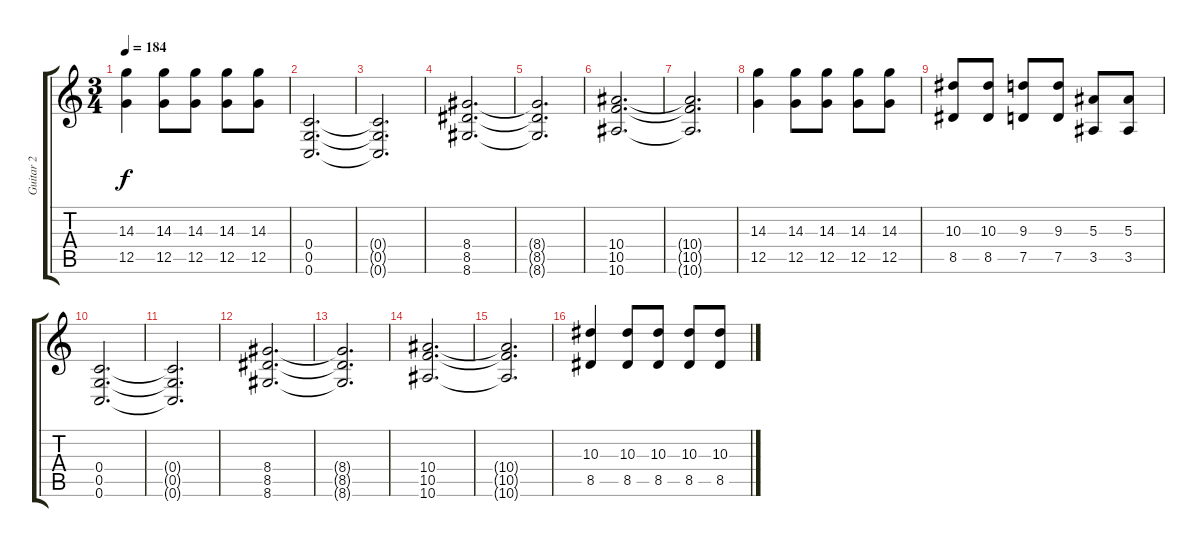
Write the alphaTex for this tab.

\track ("Guitar 2" "Guitar 2") {instrument distortionguitar}
\staff {score tabs}
\tuning (D4 A3 F3 C3 G2 C2) {hide}
\ts (3 4)
\tempo 184
\clef g2
\ks c
(14.3 12.5).4{dy f} (14.3 12.5).8 (14.3 12.5).8 (14.3 12.5).8 (14.3 12.5).8 |
(0.4 0.5 0.6).2{d} |
(0.4{t} 0.5{t} 0.6{t}).2{d} |
(8.4 8.5 8.6).2{d} |
(8.4{t} 8.5{t} 8.6{t}).2{d} |
(10.4 10.5 10.6).2{d} |
(10.4{t} 10.5{t} 10.6{t}).2{d} |
(14.3 12.5).4 (14.3 12.5).8 (14.3 12.5).8 (14.3 12.5).8 (14.3 12.5).8 |
(10.3 8.5).8 (10.3 8.5).8 (9.3 7.5).8 (9.3 7.5).8 (5.3 3.5).8 (5.3 3.5).8 |
(0.4 0.5 0.6).2{d} |
(0.4{t} 0.5{t} 0.6{t}).2{d} |
(8.4 8.5 8.6).2{d} |
(8.4{t} 8.5{t} 8.6{t}).2{d} |
(10.4 10.5 10.6).2{d} |
(10.4{t} 10.5{t} 10.6{t}).2{d} |
(10.3 8.5).4 (10.3 8.5).8 (10.3 8.5).8 (10.3 8.5).8 (10.3 8.5).8
